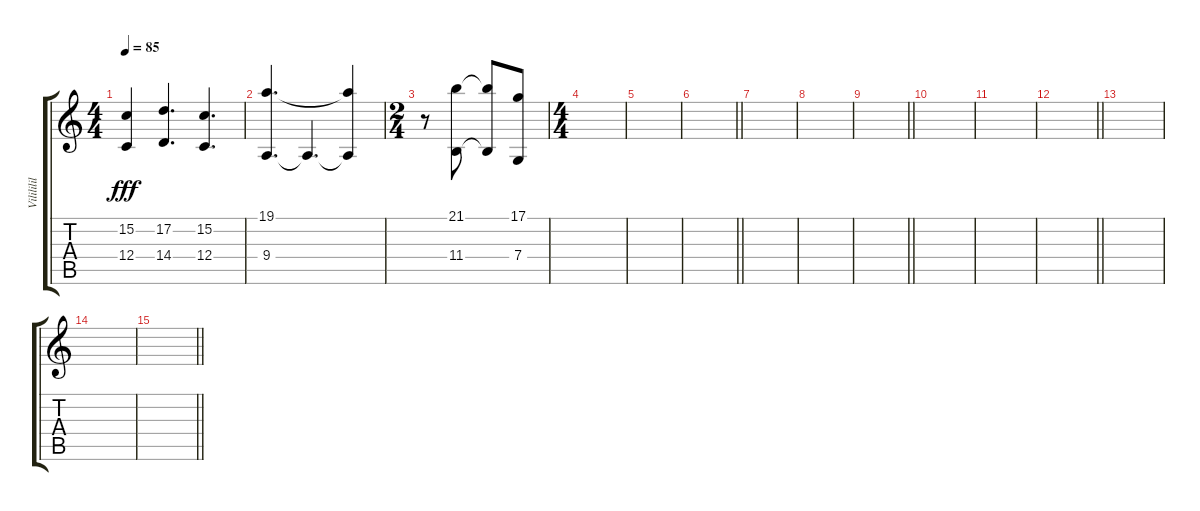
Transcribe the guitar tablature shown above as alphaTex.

\track ("Vilililil" "Vilililil") {instrument lead1square}
\staff {score tabs}
\tuning (D4 A3 F3 C3 G2 C2) {hide}
\ts (4 4)
\tempo 85
\clef g2
\ks c
(15.2{t} 12.4{t}).4{dy fff} (17.2 14.4).4{d} (15.2 12.4).4{d} |
(19.1 9.4).4{d} 9.4{t}.4{d} (19.1{t} 9.4{t}).4 |
\ts (2 4)
r.8 (21.1 11.4).8 (21.1{t} 11.4{t}).8 (17.1 7.4).8 |
\ts (4 4)
|
|
\barLineRight lightlight
|
\section ("" "")
|
|
\barLineRight lightlight
|
\section ("" "")
|
|
\barLineRight lightlight
|
|
|
\barLineRight lightlight
